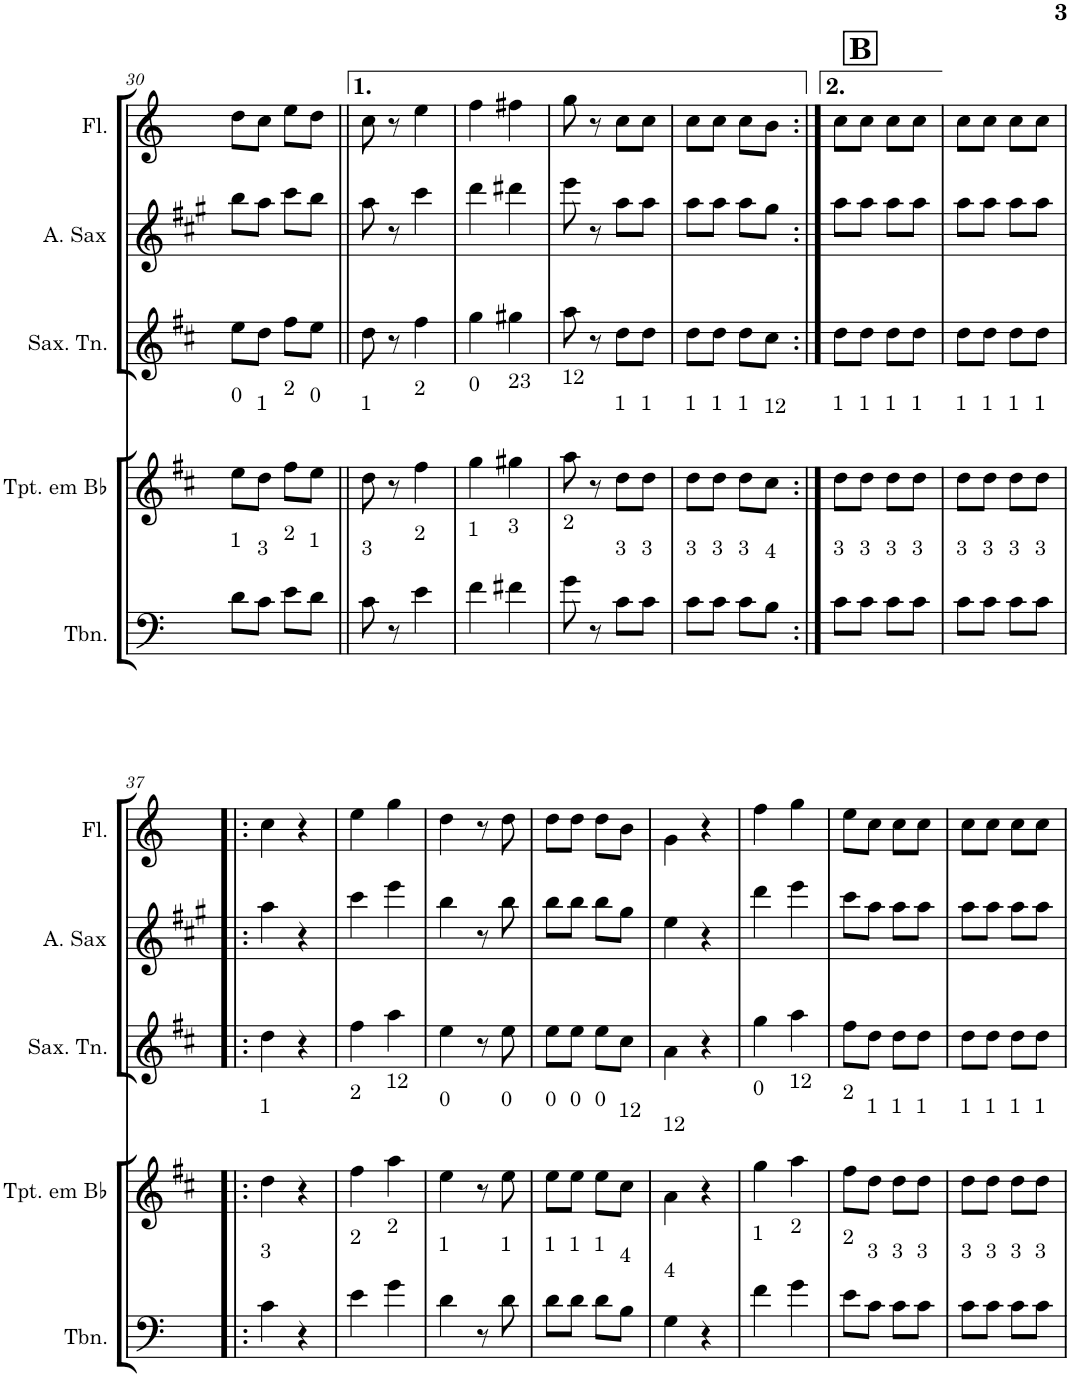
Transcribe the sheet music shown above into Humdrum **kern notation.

**kern	**kern	**kern	**kern	**kern
*part5	*part4	*part3	*part2	*part1
*staff5	*staff4	*staff3	*staff2	*staff1
*I"Trombone	*I"Trompete em Bb	*I"Saxofone Tenor	*I"Saxofone Alto	*I"Flauta Transversal
*I'Tbn.	*I'Tpt. em Bb	*I'Sax. Tn.	*	*I'Fl.
!!LO:PB:g=z
*clefF4	*clefG2	*clefG2	*clefG2	*clefG2
*	*Trd1c2	*Trd8c14	*Trd5c9	*
*k[]	*k[f#c#]	*k[f#c#]	*k[f#c#g#]	*k[]
*M2/4	*M2/4	*M2/4	*M2/4	*M2/4
=30	=30	=30	=30	=30
!	!LO:TX:a:t=0	!	!	!
!LO:TX:a:t=1	!	!	!	!
8d\L	8ee\L	8ee\L	8bb\L	8dd\L
!	!LO:TX:a:t=1	!	!	!
!LO:TX:a:t=3	!	!	!	!
8c\J	8dd\J	8dd\J	8aa\J	8cc\J
!	!LO:TX:a:t=2	!	!	!
!LO:TX:a:t=2	!	!	!	!
8e\L	8ff#\L	8ff#\L	8ccc#\L	8ee\L
!	!LO:TX:a:t=0	!	!	!
!LO:TX:a:t=1	!	!	!	!
8d\J	8ee\J	8ee\J	8bb\J	8dd\J
=31||	=31||	=31||	=31||	=31||
!	!LO:TX:a:t=1	!	!	!
!LO:TX:a:t=3	!	!	!	!
8c\	8dd\	8dd\	8aa\	8cc\
8r	8r	8r	8r	8r
!	!LO:TX:a:t=2	!	!	!
!LO:TX:a:t=2	!	!	!	!
4e\	4ff#\	4ff#\	4ccc#\	4ee\
=32	=32	=32	=32	=32
!	!LO:TX:a:t=0	!	!	!
!LO:TX:a:t=1	!	!	!	!
4f\	4gg\	4gg\	4ddd\	4ff\
!	!LO:TX:a:t=23	!	!	!
!LO:TX:a:t=3	!	!	!	!
4f#X\	4gg#X\	4gg#X\	4ddd#X\	4ff#X\
=33	=33	=33	=33	=33
!	!LO:TX:a:t=12	!	!	!
!LO:TX:a:t=2	!	!	!	!
8g\	8aa\	8aa\	8eee\	8gg\
8r	8r	8r	8r	8r
!	!LO:TX:a:t=1	!	!	!
!LO:TX:a:t=3	!	!	!	!
8c\L	8dd\L	8dd\L	8aa\L	8cc\L
!	!LO:TX:a:t=1	!	!	!
!LO:TX:a:t=3	!	!	!	!
8c\J	8dd\J	8dd\J	8aa\J	8cc\J
=34	=34	=34	=34	=34
!	!LO:TX:a:t=1	!	!	!
!LO:TX:a:t=3	!	!	!	!
8c\L	8dd\L	8dd\L	8aa\L	8cc\L
!	!LO:TX:a:t=1	!	!	!
!LO:TX:a:t=3	!	!	!	!
8c\J	8dd\J	8dd\J	8aa\J	8cc\J
!	!LO:TX:a:t=1	!	!	!
!LO:TX:a:t=3	!	!	!	!
8c\L	8dd\L	8dd\L	8aa\L	8cc\L
!	!LO:TX:a:t=12	!	!	!
!LO:TX:a:t=4	!	!	!	!
8B\J	8cc#\J	8cc#\J	8gg#\J	8b\J
!!LO:REH:place=s1:a:B:cj:fs=14:t=B:qo=0.5
=35:|!	=35:|!	=35:|!	=35:|!	=35:|!
!	!LO:TX:a:t=1	!	!	!
!LO:TX:a:t=3	!	!	!	!
8c\L	8dd\L	8dd\L	8aa\L	8cc\L
!	!LO:TX:a:t=1	!	!	!
!LO:TX:a:t=3	!	!	!	!
8c\J	8dd\J	8dd\J	8aa\J	8cc\J
!	!LO:TX:a:t=1	!	!	!
!LO:TX:a:t=3	!	!	!	!
8c\L	8dd\L	8dd\L	8aa\L	8cc\L
!	!LO:TX:a:t=1	!	!	!
!LO:TX:a:t=3	!	!	!	!
8c\J	8dd\J	8dd\J	8aa\J	8cc\J
=36	=36	=36	=36	=36
!	!LO:TX:a:t=1	!	!	!
!LO:TX:a:t=3	!	!	!	!
8c\L	8dd\L	8dd\L	8aa\L	8cc\L
!	!LO:TX:a:t=1	!	!	!
!LO:TX:a:t=3	!	!	!	!
8c\J	8dd\J	8dd\J	8aa\J	8cc\J
!	!LO:TX:a:t=1	!	!	!
!LO:TX:a:t=3	!	!	!	!
8c\L	8dd\L	8dd\L	8aa\L	8cc\L
!	!LO:TX:a:t=1	!	!	!
!LO:TX:a:t=3	!	!	!	!
8c\J	8dd\J	8dd\J	8aa\J	8cc\J
!!LO:LB:g=z
=37!|:	=37!|:	=37!|:	=37!|:	=37!|:
!	!LO:TX:a:t=1	!	!	!
!LO:TX:a:t=3	!	!	!	!
4c\	4dd\	4dd\	4aa\	4cc\
4r	4r	4r	4r	4r
=38	=38	=38	=38	=38
!	!LO:TX:a:t=2	!	!	!
!LO:TX:a:t=2	!	!	!	!
4e\	4ff#\	4ff#\	4ccc#\	4ee\
!	!LO:TX:a:t=12	!	!	!
!LO:TX:a:t=2	!	!	!	!
4g\	4aa\	4aa\	4eee\	4gg\
=39	=39	=39	=39	=39
!	!LO:TX:a:t=0	!	!	!
!LO:TX:a:t=1	!	!	!	!
4d\	4ee\	4ee\	4bb\	4dd\
8r	8r	8r	8r	8r
!	!LO:TX:a:t=0	!	!	!
!LO:TX:a:t=1	!	!	!	!
8d\	8ee\	8ee\	8bb\	8dd\
=40	=40	=40	=40	=40
!	!LO:TX:a:t=0	!	!	!
!LO:TX:a:t=1	!	!	!	!
8d\L	8ee\L	8ee\L	8bb\L	8dd\L
!	!LO:TX:a:t=0	!	!	!
!LO:TX:a:t=1	!	!	!	!
8d\J	8ee\J	8ee\J	8bb\J	8dd\J
!	!LO:TX:a:t=0	!	!	!
!LO:TX:a:t=1	!	!	!	!
8d\L	8ee\L	8ee\L	8bb\L	8dd\L
!	!LO:TX:a:t=12	!	!	!
!LO:TX:a:t=4	!	!	!	!
8B\J	8cc#\J	8cc#\J	8gg#\J	8b\J
=41	=41	=41	=41	=41
!	!LO:TX:a:t=12	!	!	!
!LO:TX:a:t=4	!	!	!	!
4G\	4a\	4a\	4ee\	4g\
4r	4r	4r	4r	4r
=42	=42	=42	=42	=42
!	!LO:TX:a:t=0	!	!	!
!LO:TX:a:t=1	!	!	!	!
4f\	4gg\	4gg\	4ddd\	4ff\
!	!LO:TX:a:t=12	!	!	!
!LO:TX:a:t=2	!	!	!	!
4g\	4aa\	4aa\	4eee\	4gg\
=43	=43	=43	=43	=43
!	!LO:TX:a:t=2	!	!	!
!LO:TX:a:t=2	!	!	!	!
8e\L	8ff#\L	8ff#\L	8ccc#\L	8ee\L
!	!LO:TX:a:t=1	!	!	!
!LO:TX:a:t=3	!	!	!	!
8c\J	8dd\J	8dd\J	8aa\J	8cc\J
!	!LO:TX:a:t=1	!	!	!
!LO:TX:a:t=3	!	!	!	!
8c\L	8dd\L	8dd\L	8aa\L	8cc\L
!	!LO:TX:a:t=1	!	!	!
!LO:TX:a:t=3	!	!	!	!
8c\J	8dd\J	8dd\J	8aa\J	8cc\J
=44	=44	=44	=44	=44
!	!LO:TX:a:t=1	!	!	!
!LO:TX:a:t=3	!	!	!	!
8c\L	8dd\L	8dd\L	8aa\L	8cc\L
!	!LO:TX:a:t=1	!	!	!
!LO:TX:a:t=3	!	!	!	!
8c\J	8dd\J	8dd\J	8aa\J	8cc\J
!	!LO:TX:a:t=1	!	!	!
!LO:TX:a:t=3	!	!	!	!
8c\L	8dd\L	8dd\L	8aa\L	8cc\L
!	!LO:TX:a:t=1	!	!	!
!LO:TX:a:t=3	!	!	!	!
8c\J	8dd\J	8dd\J	8aa\J	8cc\J
=	=	=	=	=
*-	*-	*-	*-	*-
